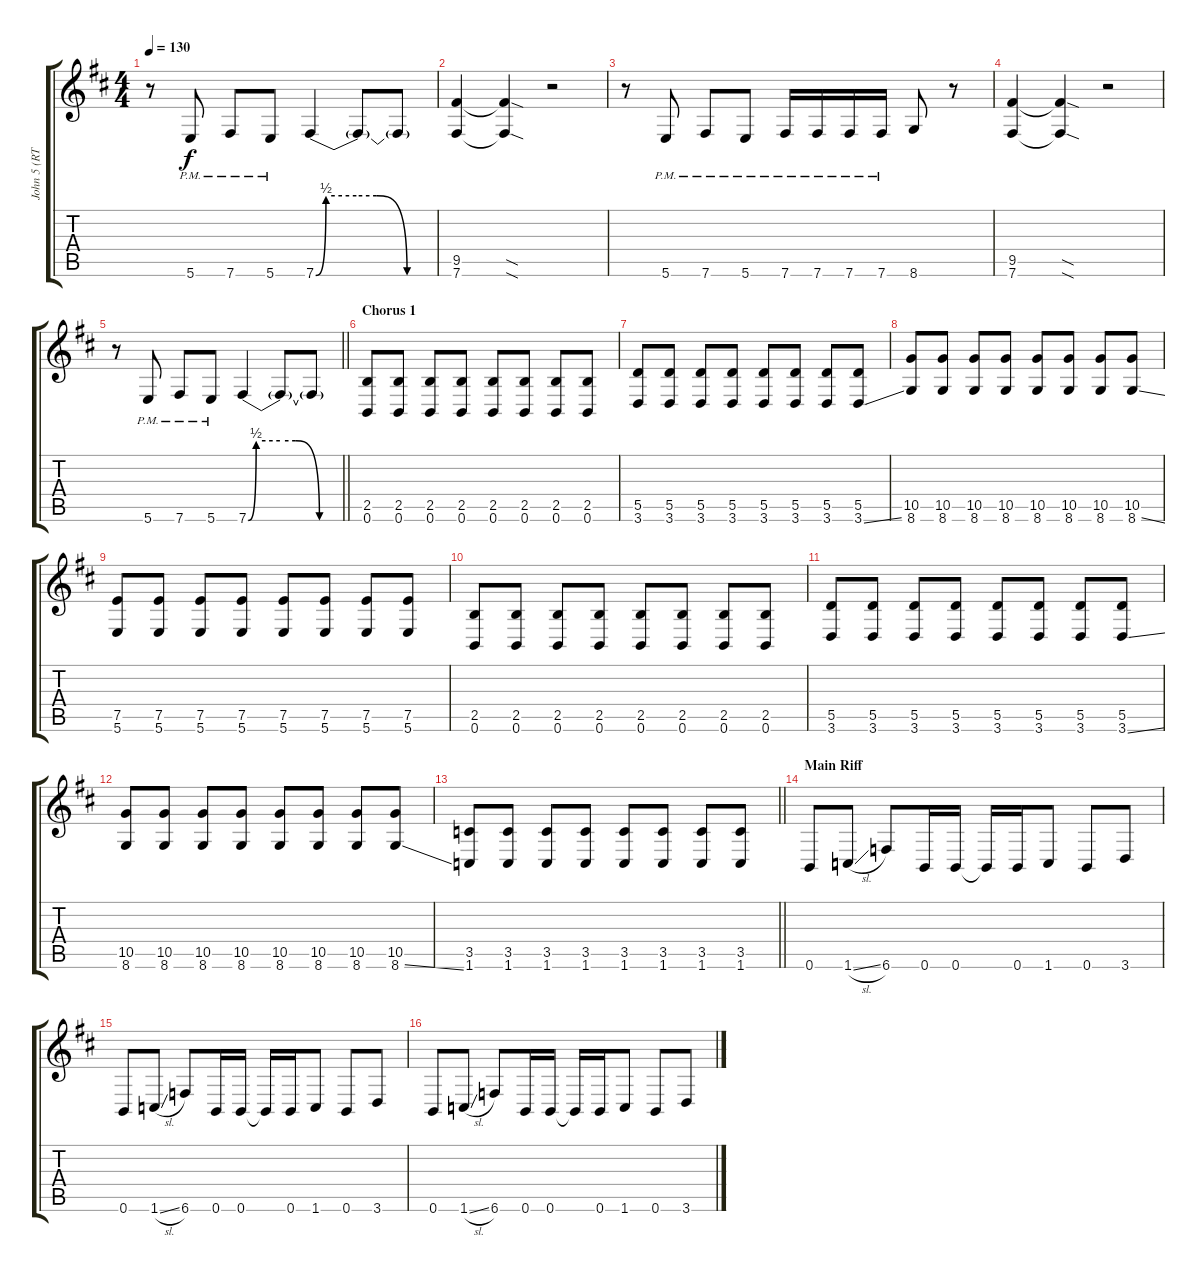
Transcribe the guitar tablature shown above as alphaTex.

\track ("John 5 (RTHM)" "John 5 (RT") {instrument overdrivenguitar}
\staff {score tabs}
\tuning (E4 B3 G3 D3 A2 B1) {hide}
\ts (4 4)
\tempo 130
\clef g2
\ks d
r.8{dy f} 5.6{pm}.8 7.6{pm}.8 5.6{pm}.8 7.6{be (custom 0 0 5 2 20 2 30 2 45 0 60 0)}.4 7.6{t}.8 7.6{t}.8 |
(9.5 7.6).4 (9.5{sod t} 7.6{sod t}).4 r.2 |
r.8 5.6{pm}.8 7.6{pm}.8 5.6{pm}.8 7.6{pm}.16 7.6{pm}.16 7.6{pm}.16 7.6{pm}.16 8.6.8 r.8 |
(9.5 7.6).4 (9.5{sod t} 7.6{sod t}).4 r.2 |
\barLineRight lightlight
r.8 5.6{pm}.8 7.6{pm}.8 5.6{pm}.8 7.6{be (custom 0 0 5 2 20 2 30 2 45 0 60 0)}.4 7.6{t}.8 7.6{t}.8 |
\section ("" "Chorus 1")
(2.5 0.6).8 (2.5 0.6).8 (2.5 0.6).8 (2.5 0.6).8 (2.5 0.6).8 (2.5 0.6).8 (2.5 0.6).8 (2.5 0.6).8 |
(5.5 3.6).8 (5.5 3.6).8 (5.5 3.6).8 (5.5 3.6).8 (5.5 3.6).8 (5.5 3.6).8 (5.5 3.6).8 (5.5 3.6{ss}).8 |
(10.5 8.6).8 (10.5 8.6).8 (10.5 8.6).8 (10.5 8.6).8 (10.5 8.6).8 (10.5 8.6).8 (10.5 8.6).8 (10.5 8.6{ss}).8 |
(7.5 5.6).8 (7.5 5.6).8 (7.5 5.6).8 (7.5 5.6).8 (7.5 5.6).8 (7.5 5.6).8 (7.5 5.6).8 (7.5 5.6).8 |
(2.5 0.6).8 (2.5 0.6).8 (2.5 0.6).8 (2.5 0.6).8 (2.5 0.6).8 (2.5 0.6).8 (2.5 0.6).8 (2.5 0.6).8 |
(5.5 3.6).8 (5.5 3.6).8 (5.5 3.6).8 (5.5 3.6).8 (5.5 3.6).8 (5.5 3.6).8 (5.5 3.6).8 (5.5 3.6{ss}).8 |
(10.5 8.6).8 (10.5 8.6).8 (10.5 8.6).8 (10.5 8.6).8 (10.5 8.6).8 (10.5 8.6).8 (10.5 8.6).8 (10.5 8.6{ss}).8 |
\barLineRight lightlight
(3.5 1.6).8 (3.5 1.6).8 (3.5 1.6).8 (3.5 1.6).8 (3.5 1.6).8 (3.5 1.6).8 (3.5 1.6).8 (3.5 1.6).8 |
\section ("" "Main Riff")
0.6.8{balance 0} 1.6{sl}.8 6.6.8 0.6.16 0.6.16 0.6{t}.16 0.6.16 1.6.8 0.6.8 3.6.8 |
0.6.8 1.6{sl}.8 6.6.8 0.6.16 0.6.16 0.6{t}.16 0.6.16 1.6.8 0.6.8 3.6.8 |
0.6.8 1.6{sl}.8 6.6.8 0.6.16 0.6.16 0.6{t}.16 0.6.16 1.6.8 0.6.8 3.6.8
